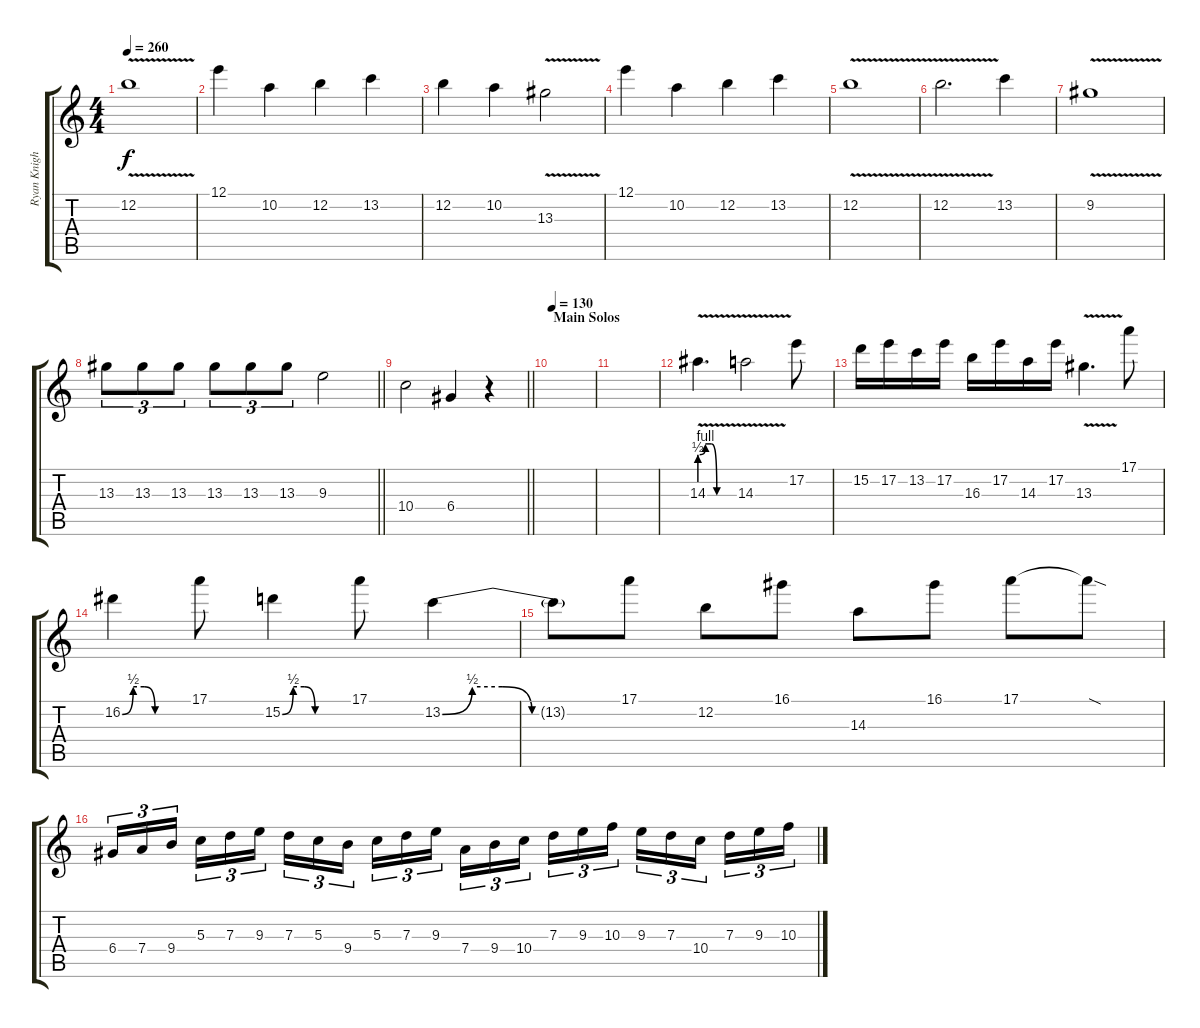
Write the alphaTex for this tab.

\track ("Ryan Knight Lead" "Ryan Knigh") {instrument distortionguitar}
\staff {score tabs}
\tuning (E4 B3 G3 D3 A2 E2) {hide}
\ts (4 4)
\tempo 260
\clef g2
\ks c
12.2{v}.1{dy f} |
12.1.4 10.2.4 12.2.4 13.2.4 |
12.2.4 10.2.4 13.3{v}.2 |
12.1.4 10.2.4 12.2.4 13.2.4 |
12.2{v}.1 |
12.2{v}.2{d} 13.2.4 |
9.2{v}.1 |
\barLineRight lightlight
13.3.8{tu (3 2)} 13.3.8{tu (3 2)} 13.3.8{tu (3 2)} 13.3.8{tu (3 2)} 13.3.8{tu (3 2)} 13.3.8{tu (3 2)} 9.3.2 |
\barLineRight lightlight
10.4.2 6.4.4 r.4 |
\section ("" "Main Solos")
\tempo 130
|
|
14.3{be (custom 0 2 10 4 20 4 30 0 60 0) v}.4{d balance 9} 14.3{v}.2 17.2.8 |
15.2.16 17.2.16 13.2.16 17.2.16 16.3.16 17.2.16 14.3.16 17.2.16 13.3{v}.4{d} 17.1.8 |
16.2{be (custom 0 0 10 2 20 2 30 0 60 0)}.4 17.1.8 15.2{be (custom 0 0 10 2 20 2 30 0 60 0)}.4 17.1.8 13.2{be (custom 0 0 10 2 20 2 30 0 60 0)}.4 |
13.2{t}.8 17.1.8 12.2.8 16.1.8 14.3.8 16.1.8 17.1.8 17.1{sod t}.8 |
6.4.16{tu (3 2)} 7.4.16{tu (3 2)} 9.4.16{tu (3 2) beam splitsecondary} 5.3.16{tu (3 2)} 7.3.16{tu (3 2)} 9.3.16{tu (3 2)} 7.3.16{tu (3 2)} 5.3.16{tu (3 2)} 9.4.16{tu (3 2) beam splitsecondary} 5.3.16{tu (3 2)} 7.3.16{tu (3 2)} 9.3.16{tu (3 2)} 7.4.16{tu (3 2)} 9.4.16{tu (3 2)} 10.4.16{tu (3 2) beam splitsecondary} 7.3.16{tu (3 2)} 9.3.16{tu (3 2)} 10.3.16{tu (3 2)} 9.3.16{tu (3 2)} 7.3.16{tu (3 2)} 10.4.16{tu (3 2) beam splitsecondary} 7.3.16{tu (3 2)} 9.3.16{tu (3 2)} 10.3.16{tu (3 2)}
